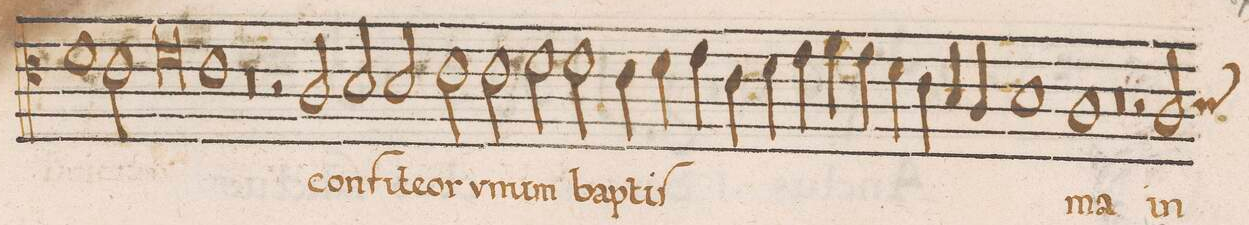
**kern	**text
*I"CANTVS	*
*clefC4	*
*k[]	*
*met(C|)	*
*M2/1	*
1d	.
2c\	-ſi-
=155-	=155-
0d	-a(m)
=156-	=156-
1c	.
0r	.
=157-	=157-
2r	.
2A/	con-
=158-	=158-
2B/	-fi-
2B/	-te-
2c\	-or
2c\	v-
=159-	=159-
2d\	-num
2d\	bap-
4c\	-tiſ-
4d\	.
4e\	.
4c\	.
=160-	=160-
4d\	.
4e\	.
4f\	.
4e\	.
4d\	.
4c\	.
4B/	.
4A/	.
=161-	=161-
1B	.
1A	-ma
=162-	=162-
0r	.
=163-	=163-
2r	.
*custos:B	*
2A/	in
*-	*-
